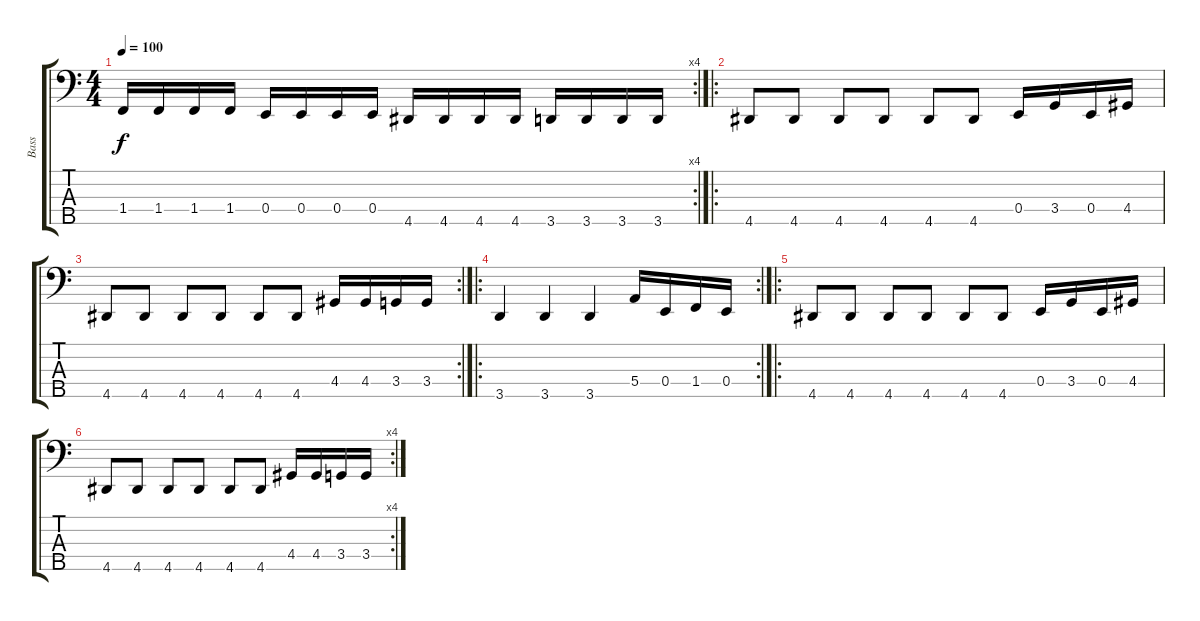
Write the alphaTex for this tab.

\track ("Bass" "Bass") {instrument slapbass1}
\staff {score tabs}
\tuning (G2 D2 A1 E1 B0) {hide}
\rc 4
\ts (4 4)
\tempo 100
\clef f4
\ks c
1.4.16{dy f} 1.4.16 1.4.16 1.4.16 0.4.16 0.4.16 0.4.16 0.4.16 4.5.16 4.5.16 4.5.16 4.5.16 3.5.16 3.5.16 3.5.16 3.5.16 |
\ro
4.5.8 4.5.8 4.5.8 4.5.8 4.5.8 4.5.8 0.4.16 3.4.16 0.4.16 4.4.16 |
\rc 2
4.5.8 4.5.8 4.5.8 4.5.8 4.5.8 4.5.8 4.4.16 4.4.16 3.4.16 3.4.16 |
\ro
\rc 2
3.5.4 3.5.4 3.5.4 5.4.16 0.4.16 1.4.16 0.4.16 |
\ro
4.5.8 4.5.8 4.5.8 4.5.8 4.5.8 4.5.8 0.4.16 3.4.16 0.4.16 4.4.16 |
\rc 4
4.5.8 4.5.8 4.5.8 4.5.8 4.5.8 4.5.8 4.4.16 4.4.16 3.4.16 3.4.16
